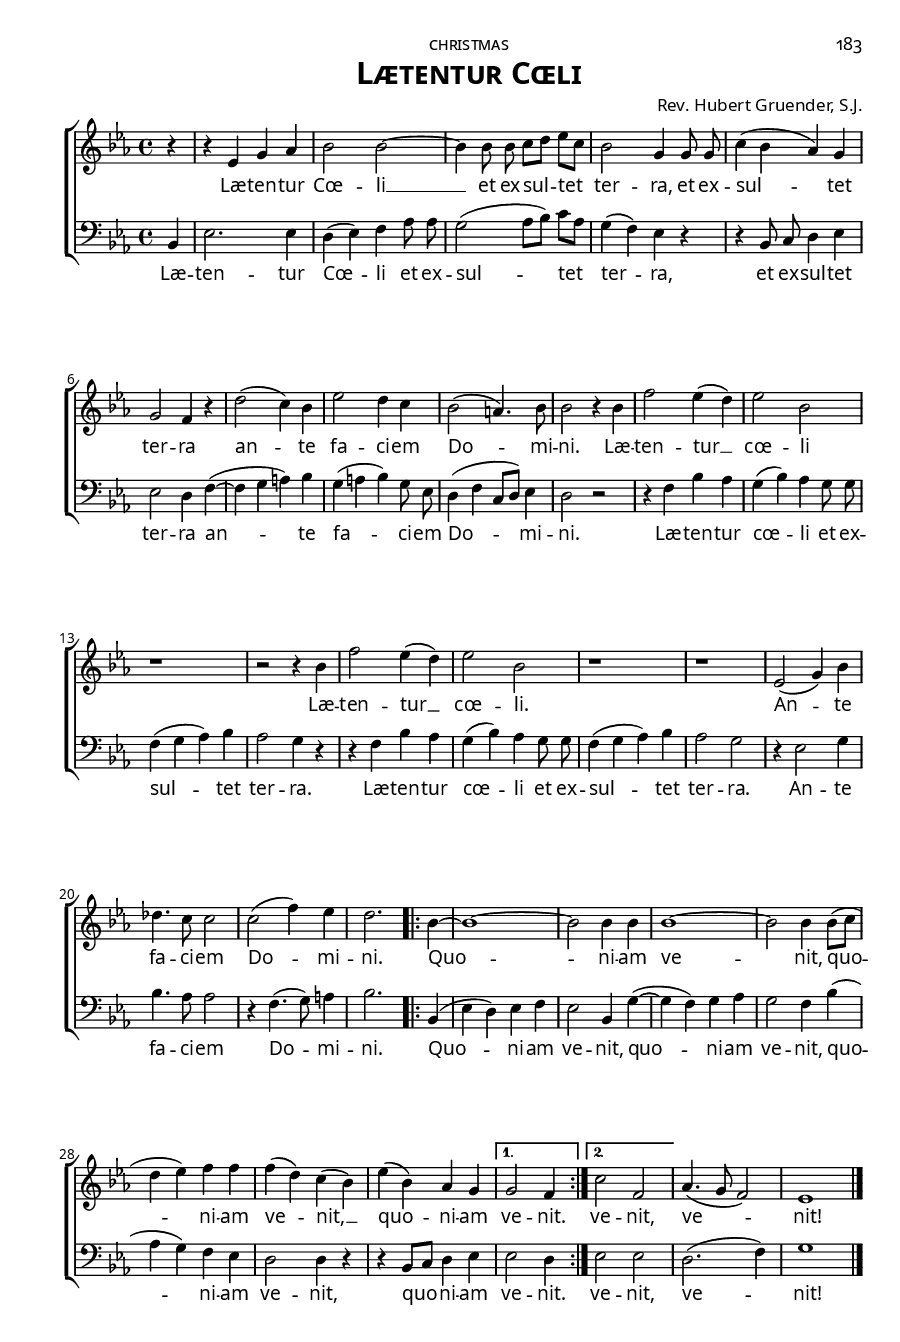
\include "util.ly"
\version "2.14.2"
#(set-global-staff-size 15) \paper{ #(define fonts (make-pango-font-tree "GoudyOlSt BT" "Garamond Premier Pro" "Garamond Premier Pro" (/ 15 20))) }
\header {
  title = \markup{\override #'(font-name . "Garamond Premier Pro Semibold"){ \abs-fontsize #15 \smallCapsOldStyle"Lætentur Cœli"}}
  composer = \markup\oldStyleNum"Rev. Hubert Gruender, S.J."
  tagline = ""
}
\paper {
  %print-all-headers = ##t
  paper-height = 9\in
  paper-width = 6\in
  indent = 0\in
  %system-system-spacing = #'((basic-distance . 10) (padding . 0))
  %system-system-spacing =
  %  #'((basic-distance . 0)
  %     (minimum-distance . 0)
  %     (padding . -0.35)
  %     (stretchability . 100))
  ragged-last-bottom = ##f
  ragged-bottom = ##f
  two-sided = ##t
  inner-margin = 0.5\in
  outer-margin = 0.25\in
  top-margin = 0.25\in
  bottom-margin = 0.25\in
  first-page-number = #183
  print-first-page-number = ##t
  headerLine = \markup{\override #'(font-name . "Garamond Premier Pro") \smallCapsOldStyle"christmas"}
  oddHeaderMarkup = \markup\fill-line{
     \override #'(font-name . "Garamond Premier Pro")\abs-fontsize #8.5
     \combine 
        \fill-line{"" \on-the-fly #print-page-number-check-first
        \oldStylePageNum""
        }
        \fill-line{\headerLine}
  }
  evenHeaderMarkup = \markup {
     \override #'(font-name . "Garamond Premier Pro")\abs-fontsize #8.5
     \combine
        \on-the-fly #print-page-number-check-first
        \oldStylePageNum""
        \fill-line{\headerLine}
  }
}
global = {
  \key ees \major
  \time 4/4
  \autoBeamOff
  \override DynamicLineSpanner #'staff-padding = #0.0
  \override DynamicLineSpanner #'Y-extent = #'(-1 . 1)
}

sopMusic = \relative c' {
  \oneVoice
  \partial 4 r4 |
  r4 ees g aes |
  bes2 bes~ |
  bes4 bes8 bes c[ d] ees[ c] |
  bes2 g4 g8 g |
  c4( bes aes) g |
  g2 f4 r |
  
  d'2( c4) bes |
  ees2 d4 c |
  bes2( a4.) bes8 |
  bes2 r4 bes |
  f'2 ees4( d) |
  ees2 bes |
  r1 |
  
  r2 r4 bes |
  f'2 ees4( d) |
  ees2 bes |
  r1 |
  r1 |
  ees,2( g4) bes |
  des4. c8 c2 |
  
  c2( f4) ees |
  \partial 2. d2. \repeat volta 2 {
    \partial 4 bes4~ |
    bes1~ |
    bes2 bes4 bes |
    bes1~ |
    bes2 bes4 bes8([ c] |
    d4 ees) f f |
    
    f( d) c4( bes) |
    ees( bes) aes g |
  }
  \alternative {
    {
      \partial 2. g2 f4 |
    }
    {
      c'2 f, |
    }
  }
  aes4.( g8 f2) |
  ees1 \bar "|."
  
}
sopWords = \lyricmode {
  Læ -- ten -- tur Cœ -- li __ et ex -- sul -- tet ter -- ra,
  et ex -- sul -- tet ter -- ra
  an -- te fa -- ci -- em Do -- mi -- ni.
  Læ -- ten -- tur __ cœ -- li
  
  Læ -- ten -- tur __ cœ -- li.
  An -- te fa -- ci -- em Do -- mi -- ni.
  Quo -- ni -- am ve -- nit,
  quo -- ni -- am ve -- nit, __
  quo -- ni -- am ve -- nit.
  
  ve -- nit, ve -- nit!
}

bassMusic = \relative c {
  \oneVoice
  \partial 4 bes4 |
  ees2. ees4 |
  d4( ees) f aes8 aes |
  g2( aes8[ bes]) c[ aes] |
  g4( f) ees r4 |
  r bes8 c d4 ees |
  ees2 d4 f(~ |
  
  f g a) bes |
  g( a bes) g8 ees |
  d4( f c8[ d]) ees4 |
  d2 r |
  r4 f bes aes |
  g( bes) aes g8 g |
  f4( g aes) bes |
  
  aes2 g4 r |
  r f bes aes |
  g( bes) aes g8 g |
  f4( g aes) bes |
  aes2 g |
  r4 ees2 g4 |
  bes4. aes8 aes2 |
  
  r4 f4.( g8) a4 |
  \partial 2. bes2. |
  \repeat volta 2 {
    \partial 4 bes,4( |
    ees4 d) ees f |
    ees2 bes4 g'4~(  |
    g f) g aes |
    g2 f4 bes( |
    aes g) f ees |
    
    d2 d4 r |
    r bes8[ c] d4 ees |    
  }
  \alternative {
    {
      \partial 2. ees2 d4
    }
    {
      ees2 ees
    }
  }
  d2.( f4) |
  g1 \bar "|."
}
bassWords = \lyricmode {
  Læ -- ten -- tur Cœ -- li et ex -- sul -- tet ter -- ra,
  et ex -- sul -- tet ter -- ra
  an -- te fa -- ci -- em Do -- mi -- ni.
  Læ -- ten -- tur cœ -- li et ex -- sul -- tet ter -- ra.
  
  Læ -- ten -- tur cœ -- li et ex -- sul -- tet ter -- ra.
  An -- te fa -- ci -- em Do -- mi -- ni.
  Quo -- ni -- am ve -- nit,
  quo -- ni -- am ve -- nit,
  quo -- ni -- am ve -- nit,
  quo -- ni -- am ve -- nit.
  
  ve -- nit, ve -- nit!
}

pianoRH = \relative c' {
  
}
pianoLH = \relative c' {
  
}

\score {
  <<
   \new ChoirStaff <<
    \new Staff = women <<
      \new Voice = "sopranos" { \global \sopMusic }
    >>
    \new Lyrics \with { alignBelowContext = #"women" } \lyricsto "sopranos" \sopWords
   \new Staff = men <<
      \clef bass
      \new Voice = "basses" { \global \bassMusic }
    >>
    %\new Lyrics \with { alignAboveContext = #"men" \override VerticalAxisGroup #'nonstaff-relatedstaff-spacing = #'((basic-distance . 1)) } \lyricsto "tenors" \tenorWords
    \new Lyrics \with { alignBelowContext = #"men" } \lyricsto "basses" \bassWords
  >>
%    \new PianoStaff << \new Staff { \new Voice { \pianoRH } } \new Staff { \clef "bass" \pianoLH } >>
  >>
  \layout {
    \context {
      \Score
      %\override SpacingSpanner #'base-shortest-duration = #(ly:make-moment 1 8)
      %\override SpacingSpanner #'common-shortest-duration = #(ly:make-moment 1 4)
    }
    \context {
      % Remove all empty staves
      % \Staff \RemoveEmptyStaves \override VerticalAxisGroup #'remove-first = ##t
    }
    \context {
      \Lyrics
      \override LyricText #'X-offset = #center-on-word
    }
  }
}

